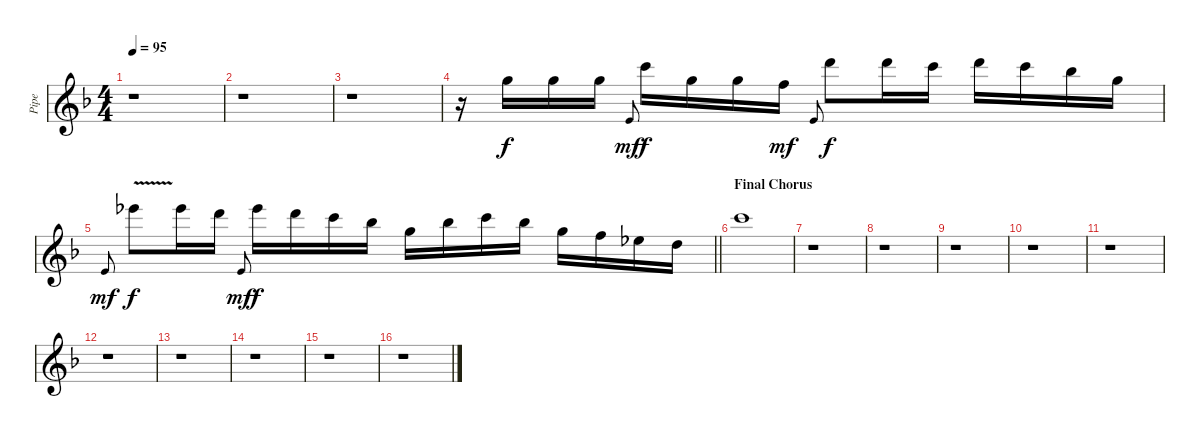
\track ("Pipe" "Pipe") {instrument piccolo}
\staff {score}
\tuning (E4 B3 G3 D3 A2 E2 B1) {hide}
\ts (4 4)
\tempo 95
\clef g2
\ks f
r.1{dy f} |
r.1 |
r.1 |
r.16 15.1.16 15.1.16 15.1.16 0.1.8{gr onbeat dy mf} 20.1.16{dy f} 15.1.16 15.1.16 13.1.16{dy mf} 0.1.8{gr onbeat} 22.1.8{dy f} 22.1.16 20.1.16 22.1.16 20.1.16 18.1.16 15.1.16 |
\barLineRight lightlight
0.1.8{gr onbeat dy mf} 23.1{v}.8{dy f} 23.1.16 22.1.16 0.1.8{gr onbeat dy mf} 23.1.16{dy f} 22.1.16 20.1.16 18.1.16 15.1.16 18.1.16 20.1.16 18.1.16 15.1.16 13.1.16 11.1.16 10.1.16 |
\section ("" "Final Chorus")
20.1.1 |
r.1 |
r.1 |
r.1 |
r.1 |
r.1 |
r.1 |
r.1 |
r.1 |
r.1 |
r.1
